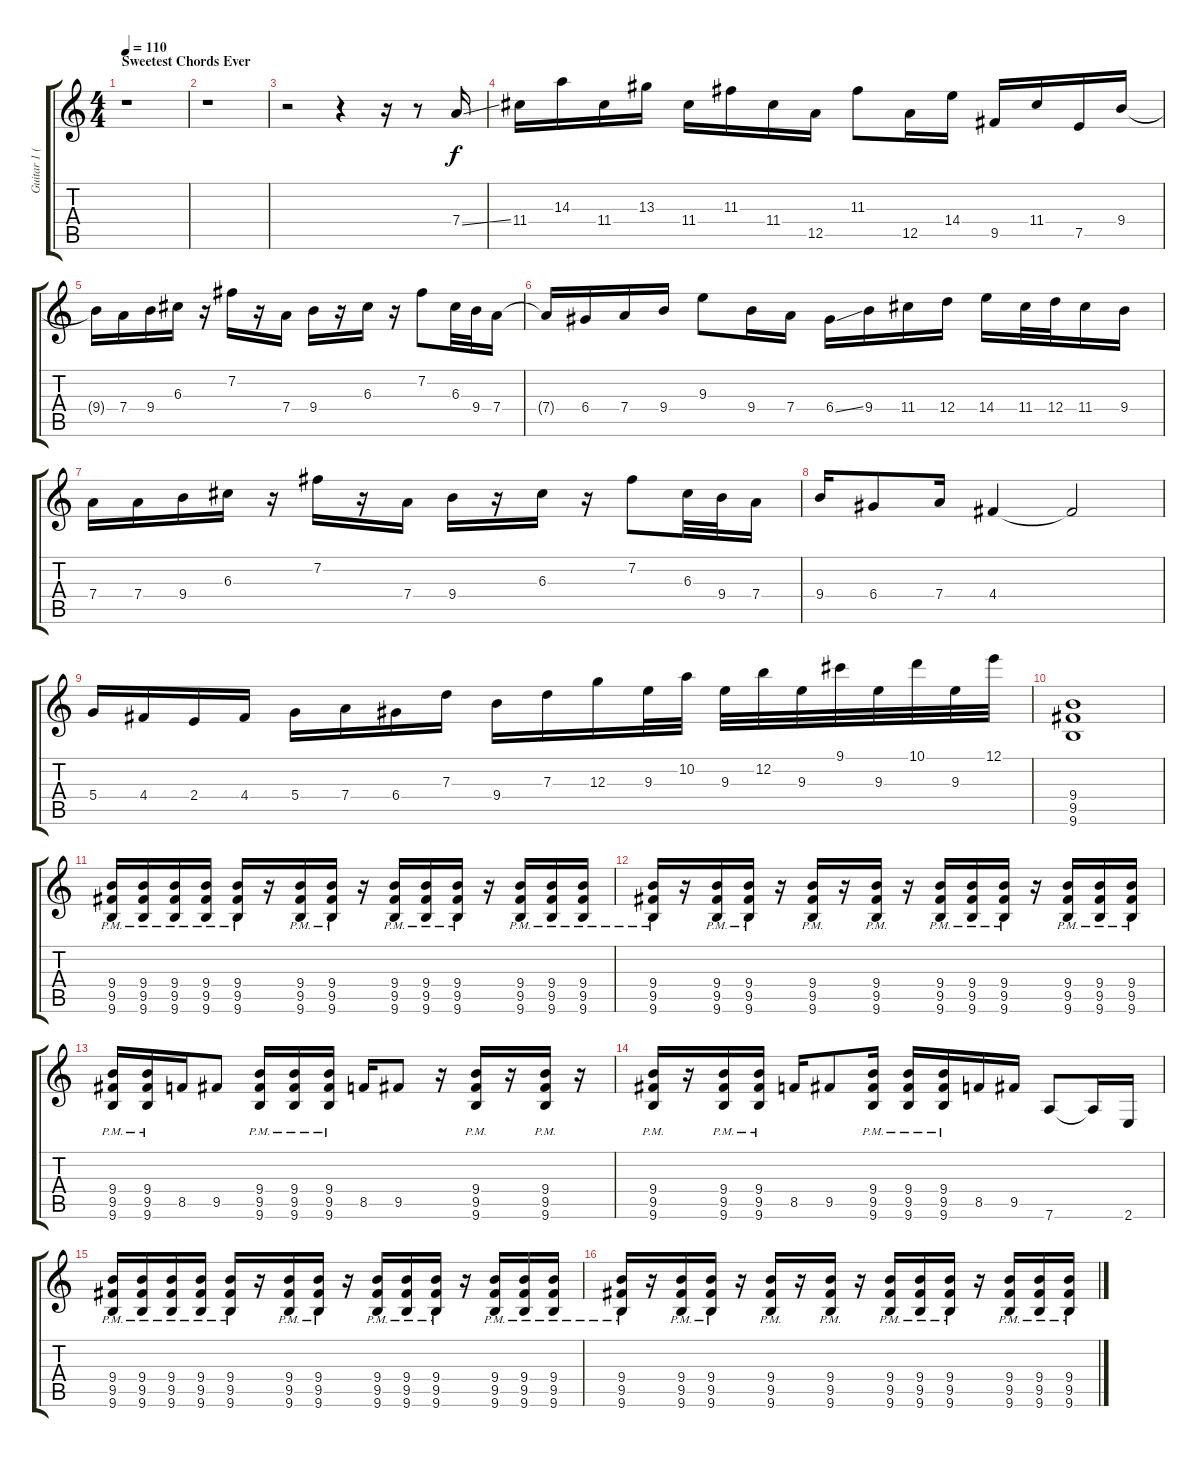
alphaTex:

\track ("Guitar 1 (Distortion)" "Guitar 1 (") {instrument overdrivenguitar}
\staff {score tabs}
\tuning (E4 B3 G3 D3 A2 D2) {hide}
\ts (4 4)
\section ("" "Sweetest Chords Ever")
\tempo 110
\clef g2
\ks c
r.1{dy f} |
r.1 |
r.2 r.4 r.16 r.8 7.4{ss}.16 |
11.4.16 14.3.16 11.4.16 13.3.16 11.4.16 11.3.16 11.4.16 12.5.16 11.3.8 12.5.16 14.4.16 9.5.16 11.4.16 7.5.16 9.4.16 |
9.4{t}.16 7.4.16 9.4.16 6.3.16 r.16 7.2.16 r.16 7.4.16 9.4.16 r.16 6.3.16 r.16 7.2.8 6.3.32 9.4.32 7.4.16 |
7.4{t}.16 6.4.16 7.4.16 9.4.16 9.3.8 9.4.16 7.4.16 6.4{ss}.16 9.4.16 11.4.16 12.4.16 14.4.16 11.4.32 12.4.32 11.4.16 9.4.16 |
7.4.16 7.4.16 9.4.16 6.3.16 r.16 7.2.16 r.16 7.4.16 9.4.16 r.16 6.3.16 r.16 7.2.8 6.3.32 9.4.32 7.4.16 |
9.4.16 6.4.8 7.4.16 4.4.4 4.4{t}.2 |
5.4.16 4.4.16 2.4.16 4.4.16 5.4.16 7.4.16 6.4.16 7.3.16 9.4.16 7.3.16 12.3.16 9.3.32 10.2.32 9.3.32 12.2.32 9.3.32 9.1.32 9.3.32 10.1.32 9.3.32 12.1.32 |
(9.4 9.5 9.6).1 |
(9.4{pm} 9.5{pm} 9.6{pm}).16 (9.4{pm} 9.5{pm} 9.6{pm}).16 (9.4{pm} 9.5{pm} 9.6{pm}).16 (9.4{pm} 9.5{pm} 9.6{pm}).16 (9.4{pm} 9.5{pm} 9.6{pm}).16 r.16 (9.4{pm} 9.5{pm} 9.6{pm}).16 (9.4{pm} 9.5{pm} 9.6{pm}).16 r.16 (9.4{pm} 9.5{pm} 9.6{pm}).16 (9.4{pm} 9.5{pm} 9.6{pm}).16 (9.4{pm} 9.5{pm} 9.6{pm}).16 r.16 (9.4{pm} 9.5{pm} 9.6{pm}).16 (9.4{pm} 9.5{pm} 9.6{pm}).16 (9.4{pm} 9.5{pm} 9.6{pm}).16 |
(9.4{pm} 9.5{pm} 9.6{pm}).16 r.16 (9.4{pm} 9.5{pm} 9.6{pm}).16 (9.4{pm} 9.5{pm} 9.6{pm}).16 r.16 (9.4{pm} 9.5{pm} 9.6{pm}).16 r.16 (9.4{pm} 9.5{pm} 9.6{pm}).16 r.16 (9.4{pm} 9.5{pm} 9.6{pm}).16 (9.4{pm} 9.5{pm} 9.6{pm}).16 (9.4{pm} 9.5{pm} 9.6{pm}).16 r.16 (9.4{pm} 9.5{pm} 9.6{pm}).16 (9.4{pm} 9.5{pm} 9.6{pm}).16 (9.4{pm} 9.5{pm} 9.6{pm}).16 |
(9.4{pm} 9.5{pm} 9.6{pm}).16 (9.4{pm} 9.5{pm} 9.6{pm}).16 8.5.16 9.5.8 (9.4{pm} 9.5{pm} 9.6{pm}).16 (9.4{pm} 9.5{pm} 9.6{pm}).16 (9.4{pm} 9.5{pm} 9.6{pm}).16 8.5.16 9.5.8 r.16 (9.4{pm} 9.5{pm} 9.6{pm}).16 r.16 (9.4{pm} 9.5{pm} 9.6{pm}).16 r.16 |
(9.4{pm} 9.5{pm} 9.6{pm}).16 r.16 (9.4{pm} 9.5{pm} 9.6{pm}).16 (9.4{pm} 9.5{pm} 9.6{pm}).16 8.5.16 9.5.8 (9.4{pm} 9.5{pm} 9.6{pm}).16 (9.4{pm} 9.5{pm} 9.6{pm}).16 (9.4{pm} 9.5{pm} 9.6{pm}).16 8.5.16 9.5.16 7.6.8 7.6{t}.16 2.6.16 |
(9.4{pm} 9.5{pm} 9.6{pm}).16 (9.4{pm} 9.5{pm} 9.6{pm}).16 (9.4{pm} 9.5{pm} 9.6{pm}).16 (9.4{pm} 9.5{pm} 9.6{pm}).16 (9.4{pm} 9.5{pm} 9.6{pm}).16 r.16 (9.4{pm} 9.5{pm} 9.6{pm}).16 (9.4{pm} 9.5{pm} 9.6{pm}).16 r.16 (9.4{pm} 9.5{pm} 9.6{pm}).16 (9.4{pm} 9.5{pm} 9.6{pm}).16 (9.4{pm} 9.5{pm} 9.6{pm}).16 r.16 (9.4{pm} 9.5{pm} 9.6{pm}).16 (9.4{pm} 9.5{pm} 9.6{pm}).16 (9.4{pm} 9.5{pm} 9.6{pm}).16 |
(9.4{pm} 9.5{pm} 9.6{pm}).16 r.16 (9.4{pm} 9.5{pm} 9.6{pm}).16 (9.4{pm} 9.5{pm} 9.6{pm}).16 r.16 (9.4{pm} 9.5{pm} 9.6{pm}).16 r.16 (9.4{pm} 9.5{pm} 9.6{pm}).16 r.16 (9.4{pm} 9.5{pm} 9.6{pm}).16 (9.4{pm} 9.5{pm} 9.6{pm}).16 (9.4{pm} 9.5{pm} 9.6{pm}).16 r.16 (9.4{pm} 9.5{pm} 9.6{pm}).16 (9.4{pm} 9.5{pm} 9.6{pm}).16 (9.4{pm} 9.5{pm} 9.6{pm}).16
